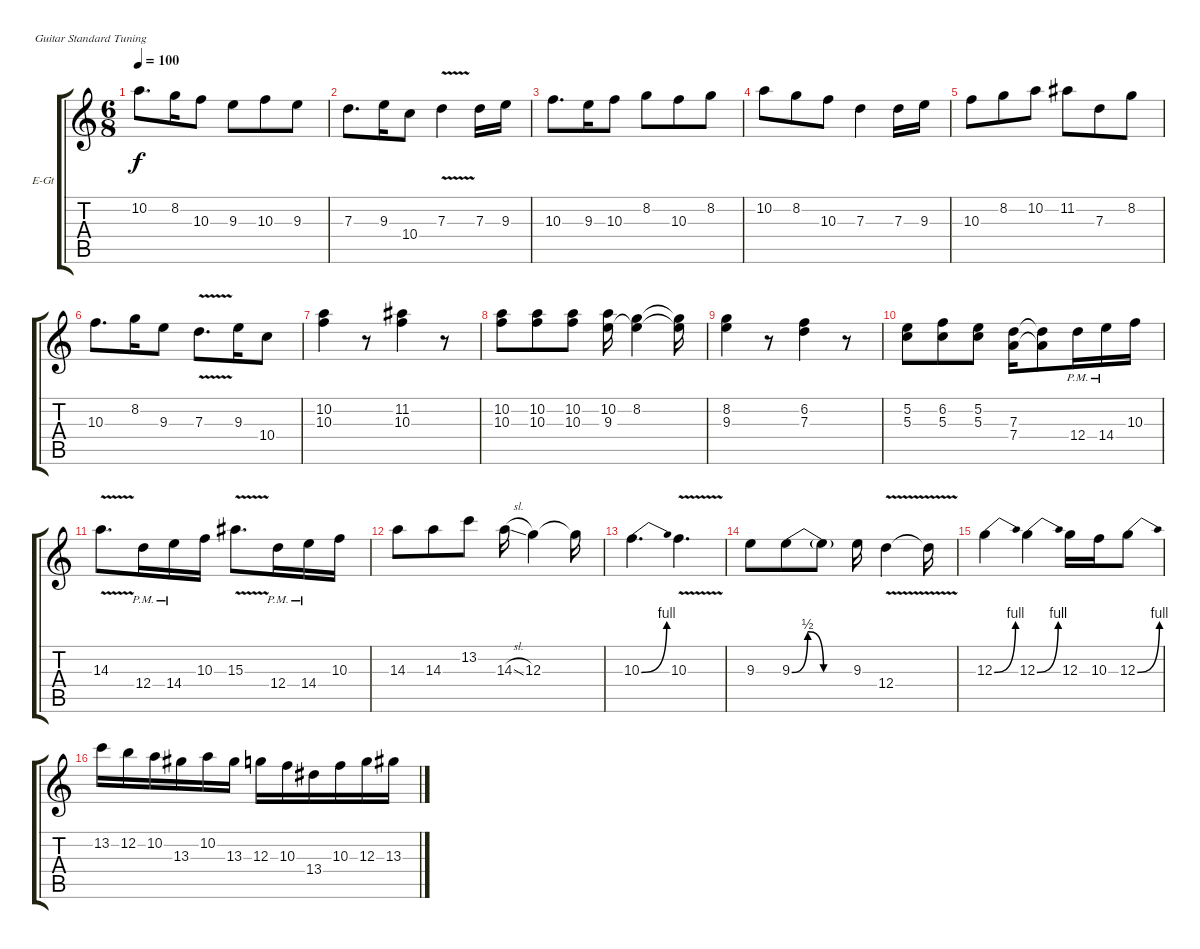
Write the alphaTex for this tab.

\defaultSystemsLayout 4
\bracketExtendMode groupsimilarinstruments
\firstSystemTrackNameOrientation horizontal
\otherSystemsTrackNameOrientation horizontal
\track ("Electric Guitar" "E-Gt") {instrument overdrivenguitar}
\staff {score tabs}
\tuning (E4 B3 G3 D3 A2 E2)
\ts (6 8)
\tempo 100
\clef g2
\ks c
10.2.8{d dy f} 8.2.16 10.3.8 9.3.8 10.3.8 9.3.8 |
7.3.8{d} 9.3.16 10.4.8 7.3{v}.4 7.3.16 9.3.16 |
10.3.8{d} 9.3.16 10.3.8 8.2.8 10.3.8 8.2.8 |
10.2.8 8.2.8 10.3.8 7.3.4 7.3.16 9.3.16 |
10.3.8 8.2.8 10.2.8 11.2.8 7.3.8 8.2.8 |
10.3.8{d} 8.2.16 9.3.8 7.3{v}.8{d} 9.3.16 10.4.8 |
(10.2 10.3).4 r.8 (11.2 10.3).4 r.8 |
(10.2 10.3).8 (10.2 10.3).8 (10.2 10.3).8 (10.2 9.3).16 (8.2 9.3{t}).4 (8.2{t} 9.3{t}).16 |
(8.2 9.3).4 r.8 (6.2 7.3).4 r.8 |
(5.2 5.3).8 (6.2 5.3).8 (5.2 5.3).8 (7.3 7.4).16 (7.3{t} 7.4{t}).8 12.4{pm}.16 14.4{pm}.16 10.3.16 |
14.3{v}.8{d} 12.4{pm}.16 14.4{pm}.16 10.3.16 15.3{v}.8{d} 12.4{pm}.16 14.4{pm}.16 10.3.16 |
14.3.8 14.3.8 13.2.8 14.3{sl}.16 12.3.4 12.3{t}.16 |
10.3{be (bend 0 0 60 4)}.4{d} 10.3{v}.4{d} |
9.3.8 9.3{be (bendrelease 0 0 30 2 30 2 60 0)}.8 9.3{be (hold 0 0 60 0) t}.8 9.3.16 12.4{v}.4 12.4{v t}.16 |
12.3{be (bend 0 0 15 4)}.4 12.3{be (bend 0 0 15 4)}.4 12.3.16 10.3.16 12.3{be (bend 0 0 15 4)}.8 |
13.2.16 12.2.16 10.2.16 13.3.16 10.2.16 13.3.16 12.3.16 10.3.16 13.4.16 10.3.16 12.3.16 13.3.16
